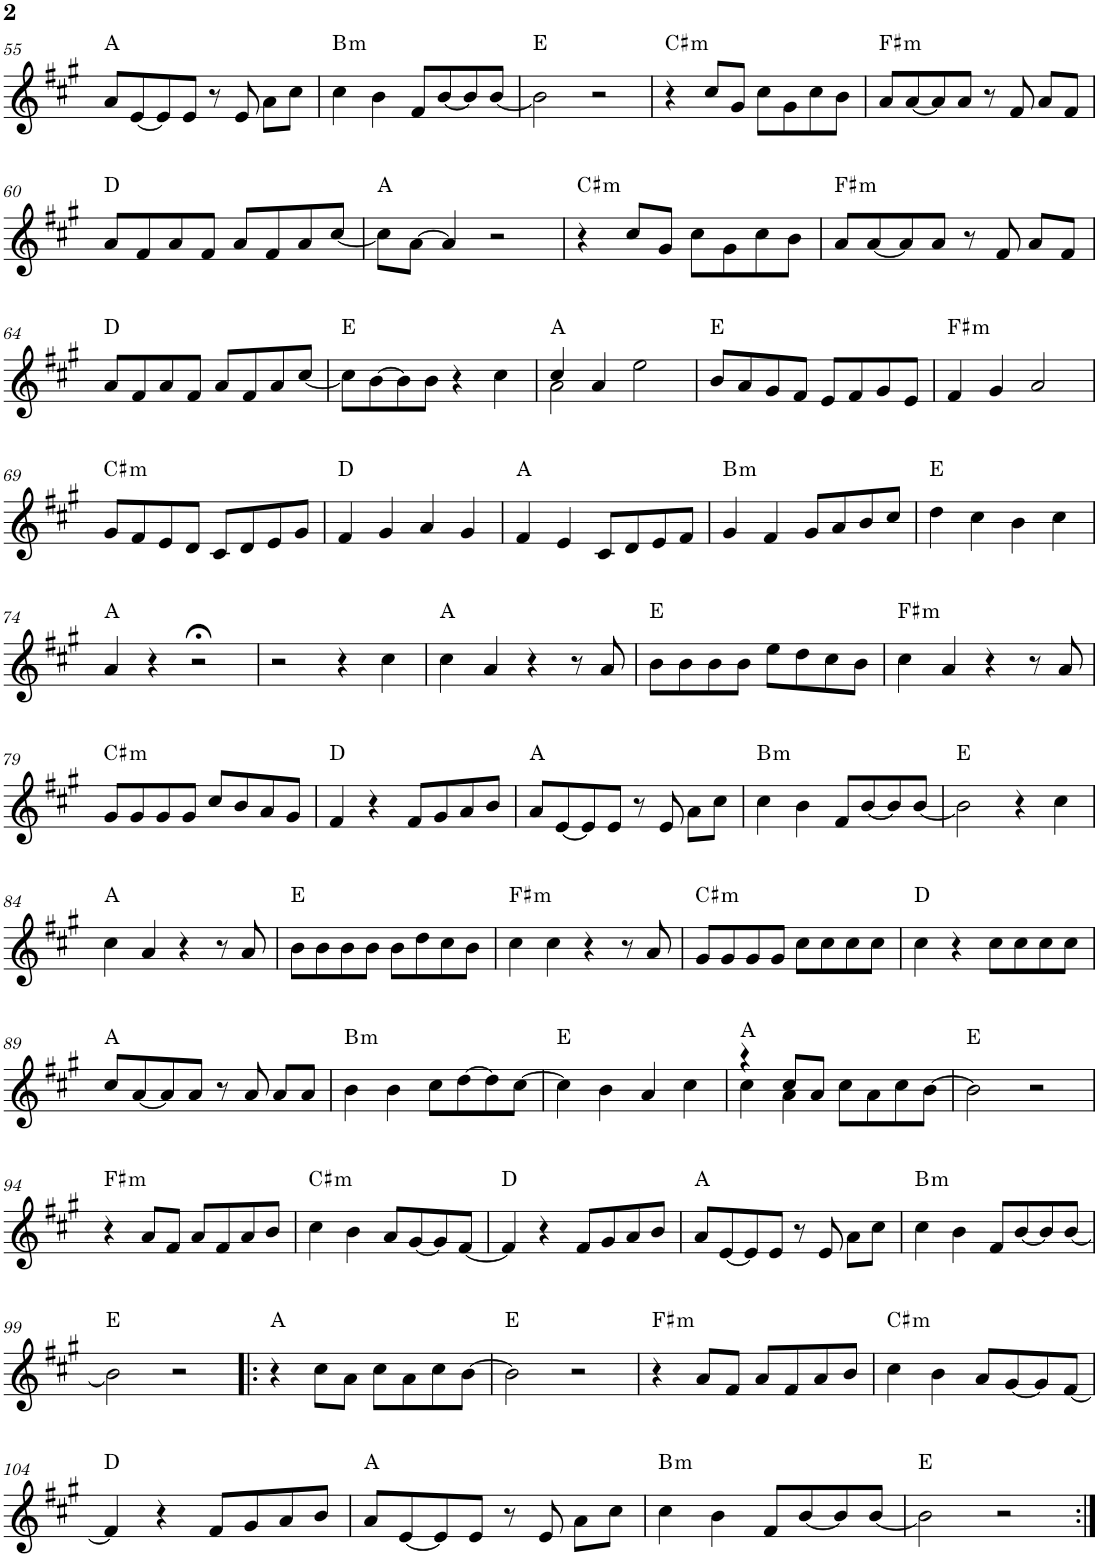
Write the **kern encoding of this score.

**kern	**harte
*part1	*part1
*staff1	*
*I"P1	*
!!LO:PB:g=z
*clefG2	*
*k[f#c#g#]	*
*A:	*
*M4/4	*
=55	=55
8a/L	A:maj
[<8e/	.
8e/]	.
8e/J	.
8r	.
8e/	.
8a\L	.
8cc#\J	.
=56	=56
!	!LO:H:kt=m
4cc#\	B:min
4b\	.
8f#/L	.
[<8b/	.
8b/]	.
[<8b/J	.
=57	=57
2b\]	E:maj
2r	.
=58	=58
!	!LO:H:kt=m
4r	C#:min
8cc#/L	.
8g#/J	.
8cc#\L	.
8g#\	.
8cc#\	.
8b\J	.
=59	=59
!	!LO:H:kt=m
8a/L	F#:min
[<8a/	.
8a/]	.
8a/J	.
8r	.
8f#/	.
8a/L	.
8f#/J	.
!!LO:LB:g=z
=60	=60
8a/L	D:maj
8f#/	.
8a/	.
8f#/J	.
8a/L	.
8f#/	.
8a/	.
[<8cc#/J	.
=61	=61
8cc#\L]	A:maj
[>8a\J	.
4a/]	.
2r	.
=62	=62
!	!LO:H:kt=m
4r	C#:min
8cc#/L	.
8g#/J	.
8cc#\L	.
8g#\	.
8cc#\	.
8b\J	.
=63	=63
!	!LO:H:kt=m
8a/L	F#:min
[<8a/	.
8a/]	.
8a/J	.
8r	.
8f#/	.
8a/L	.
8f#/J	.
!!LO:LB:g=z
=64	=64
8a/L	D:maj
8f#/	.
8a/	.
8f#/J	.
8a/L	.
8f#/	.
8a/	.
[<8cc#/J	.
=65	=65
8cc#\L]	E:maj
[>8b\	.
8b\]	.
8b\J	.
4r	.
4cc#\	.
=66	=66
*^	*
4cc#/	2a\	A:maj
4a/	.	.
2ryy	2ee\	.
*v	*v	*
=67	=67
8b/L	E:maj
8a/	.
8g#/	.
8f#/J	.
8e/L	.
8f#/	.
8g#/	.
8e/J	.
=68	=68
!	!LO:H:kt=m
4f#/	F#:min
4g#/	.
2a/	.
!!LO:LB:g=z
=69	=69
!	!LO:H:kt=m
8g#/L	C#:min
8f#/	.
8e/	.
8d/J	.
8c#/L	.
8d/	.
8e/	.
8g#/J	.
=70	=70
4f#/	D:maj
4g#/	.
4a/	.
4g#/	.
=71	=71
4f#/	A:maj
4e/	.
8c#/L	.
8d/	.
8e/	.
8f#/J	.
=72	=72
!	!LO:H:kt=m
4g#/	B:min
4f#/	.
8g#/L	.
8a/	.
8b/	.
8cc#/J	.
=73	=73
4dd\	E:maj
4cc#\	.
4b\	.
4cc#\	.
!!LO:LB:g=z
=74	=74
4a/	A:maj
4r	.
2r;<	.
=75	=75
2r	.
4r	.
4cc#\	.
=76	=76
4cc#\	A:maj
4a/	.
4r	.
8r	.
8a/	.
=77	=77
8b\L	E:maj
8b\	.
8b\	.
8b\J	.
8ee\L	.
8dd\	.
8cc#\	.
8b\J	.
=78	=78
!	!LO:H:kt=m
4cc#\	F#:min
4a/	.
4r	.
8r	.
8a/	.
!!LO:LB:g=z
=79	=79
!	!LO:H:kt=m
8g#/L	C#:min
8g#/	.
8g#/	.
8g#/J	.
8cc#/L	.
8b/	.
8a/	.
8g#/J	.
=80	=80
4f#/	D:maj
4r	.
8f#/L	.
8g#/	.
8a/	.
8b/J	.
=81	=81
8a/L	A:maj
[<8e/	.
8e/]	.
8e/J	.
8r	.
8e/	.
8a\L	.
8cc#\J	.
=82	=82
!	!LO:H:kt=m
4cc#\	B:min
4b\	.
8f#/L	.
[<8b/	.
8b/]	.
[<8b/J	.
=83	=83
2b\]	E:maj
4r	.
4cc#\	.
!!LO:LB:g=z
=84	=84
4cc#\	A:maj
4a/	.
4r	.
8r	.
8a/	.
=85	=85
8b\L	E:maj
8b\	.
8b\	.
8b\J	.
8b\L	.
8dd\	.
8cc#\	.
8b\J	.
=86	=86
!	!LO:H:kt=m
4cc#\	F#:min
4cc#\	.
4r	.
8r	.
8a/	.
=87	=87
!	!LO:H:kt=m
8g#/L	C#:min
8g#/	.
8g#/	.
8g#/J	.
8cc#\L	.
8cc#\	.
8cc#\	.
8cc#\J	.
=88	=88
4cc#\	D:maj
4r	.
8cc#\L	.
8cc#\	.
8cc#\	.
8cc#\J	.
!!LO:LB:g=z
=89	=89
8cc#/L	A:maj
[<8a/	.
8a/]	.
8a/J	.
8r	.
8a/	.
8a/L	.
8a/J	.
=90	=90
!	!LO:H:kt=m
4b\	B:min
4b\	.
8cc#\L	.
[>8dd\	.
8dd\]	.
[>8cc#\J	.
=91	=91
4cc#\]	E:maj
4b\	.
4a/	.
4cc#\	.
=92	=92
*^	*
4r	4cc#\	A:maj
8cc#/L	4a\	.
8a/J	.	.
8cc#\L	2ryy	.
8a\	.	.
8cc#\	.	.
[>8b\J	.	.
*v	*v	*
=93	=93
2b\]	E:maj
2r	.
!!LO:LB:g=z
=94	=94
!	!LO:H:kt=m
4r	F#:min
8a/L	.
8f#/J	.
8a/L	.
8f#/	.
8a/	.
8b/J	.
=95	=95
!	!LO:H:kt=m
4cc#\	C#:min
4b\	.
8a/L	.
[<8g#/	.
8g#/]	.
[<8f#/J	.
=96	=96
4f#/]	D:maj
4r	.
8f#/L	.
8g#/	.
8a/	.
8b/J	.
=97	=97
8a/L	A:maj
[<8e/	.
8e/]	.
8e/J	.
8r	.
8e/	.
8a\L	.
8cc#\J	.
=98	=98
!	!LO:H:kt=m
4cc#\	B:min
4b\	.
8f#/L	.
[<8b/	.
8b/]	.
[<8b/J	.
!!LO:LB:g=z
=99	=99
2b\]	E:maj
2r	.
=100!|:	=100!|:
4r	A:maj
8cc#\L	.
8a\J	.
8cc#\L	.
8a\	.
8cc#\	.
[>8b\J	.
=101	=101
2b\]	E:maj
2r	.
=102	=102
!	!LO:H:kt=m
4r	F#:min
8a/L	.
8f#/J	.
8a/L	.
8f#/	.
8a/	.
8b/J	.
=103	=103
!	!LO:H:kt=m
4cc#\	C#:min
4b\	.
8a/L	.
[<8g#/	.
8g#/]	.
[<8f#/J	.
!!LO:LB:g=z
=104	=104
4f#/]	D:maj
4r	.
8f#/L	.
8g#/	.
8a/	.
8b/J	.
=105	=105
8a/L	A:maj
[<8e/	.
8e/]	.
8e/J	.
8r	.
8e/	.
8a\L	.
8cc#\J	.
=106	=106
!	!LO:H:kt=m
4cc#\	B:min
4b\	.
8f#/L	.
[<8b/	.
8b/]	.
[<8b/J	.
=107	=107
2b\]	E:maj
2r	.
=:|!	=:|!
*-	*-
